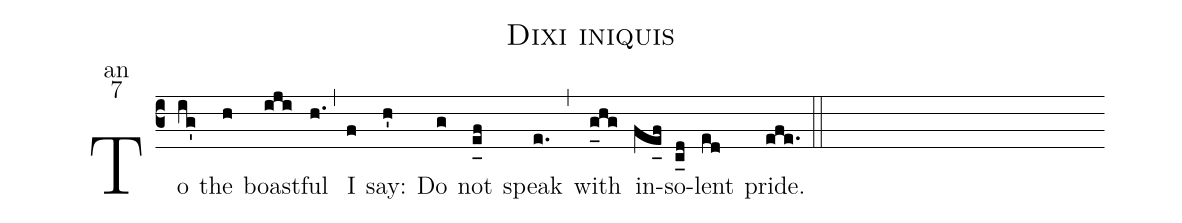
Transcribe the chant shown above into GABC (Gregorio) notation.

name: Dixi iniquis;
office-part: an;
mode: 7;
%%
(c3)To(ig') the(h) boast(iji)ful(h.) (,) I(f) say:(h')
Do(g) not(e_[uh:l]f) speak(e.) (,) with(g_[uh:l]hg) in(fe_[uh:l]f)so(c_[uh:l-0.5mm]d)lent(ed) pride.(efe.) (::)
